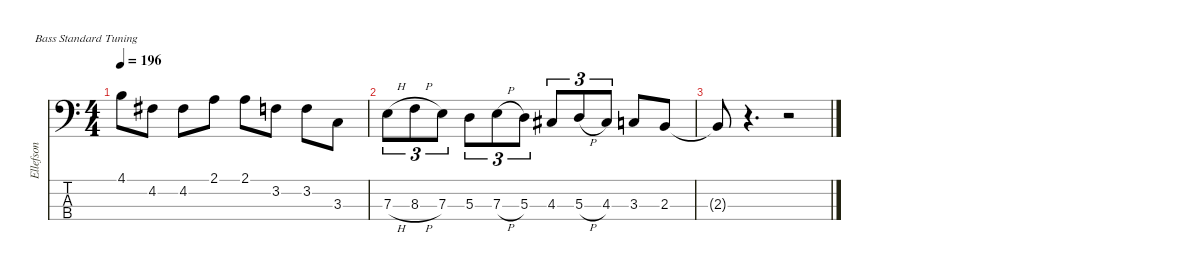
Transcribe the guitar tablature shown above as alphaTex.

\defaultSystemsLayout 4
\hideDynamics
\bracketExtendMode nobrackets
\firstSystemTrackNameMode fullname
\otherSystemsTrackNameOrientation horizontal
\track ("Ellefson" "el.bs.") {instrument electricbasspick}
\staff {score tabs}
\tuning (G2 D2 A1 E1)
\ts (4 4)
\tempo 196
\clef f4
\ks c
4.1{t}.8{dy f beam Down} 4.2{acc #}.8{beam Down} 4.2{acc #}.8{beam Down} 2.1.8{beam Down} 2.1.8{beam Down} 3.2.8{beam Down} 3.2.8{beam Down} 3.3.8{beam Down} |
7.3{h}.8{tu (3 2) beam Down} 8.3{h}.8{tu (3 2) beam Down} 7.3.8{tu (3 2) beam Down} 5.3.8{tu (3 2) beam Down} 7.3{h}.8{tu (3 2) beam Down} 5.3.8{tu (3 2) beam Down} 4.3{acc #}.8{tu (3 2) beam Up} 5.3{h}.8{tu (3 2) beam Up} 4.3{acc #}.8{tu (3 2) beam Up} 3.3.8{beam Up} 2.3.8{beam Up} |
2.3{t}.8{beam Up} r.4{d beam Up} r.2{beam Up}
